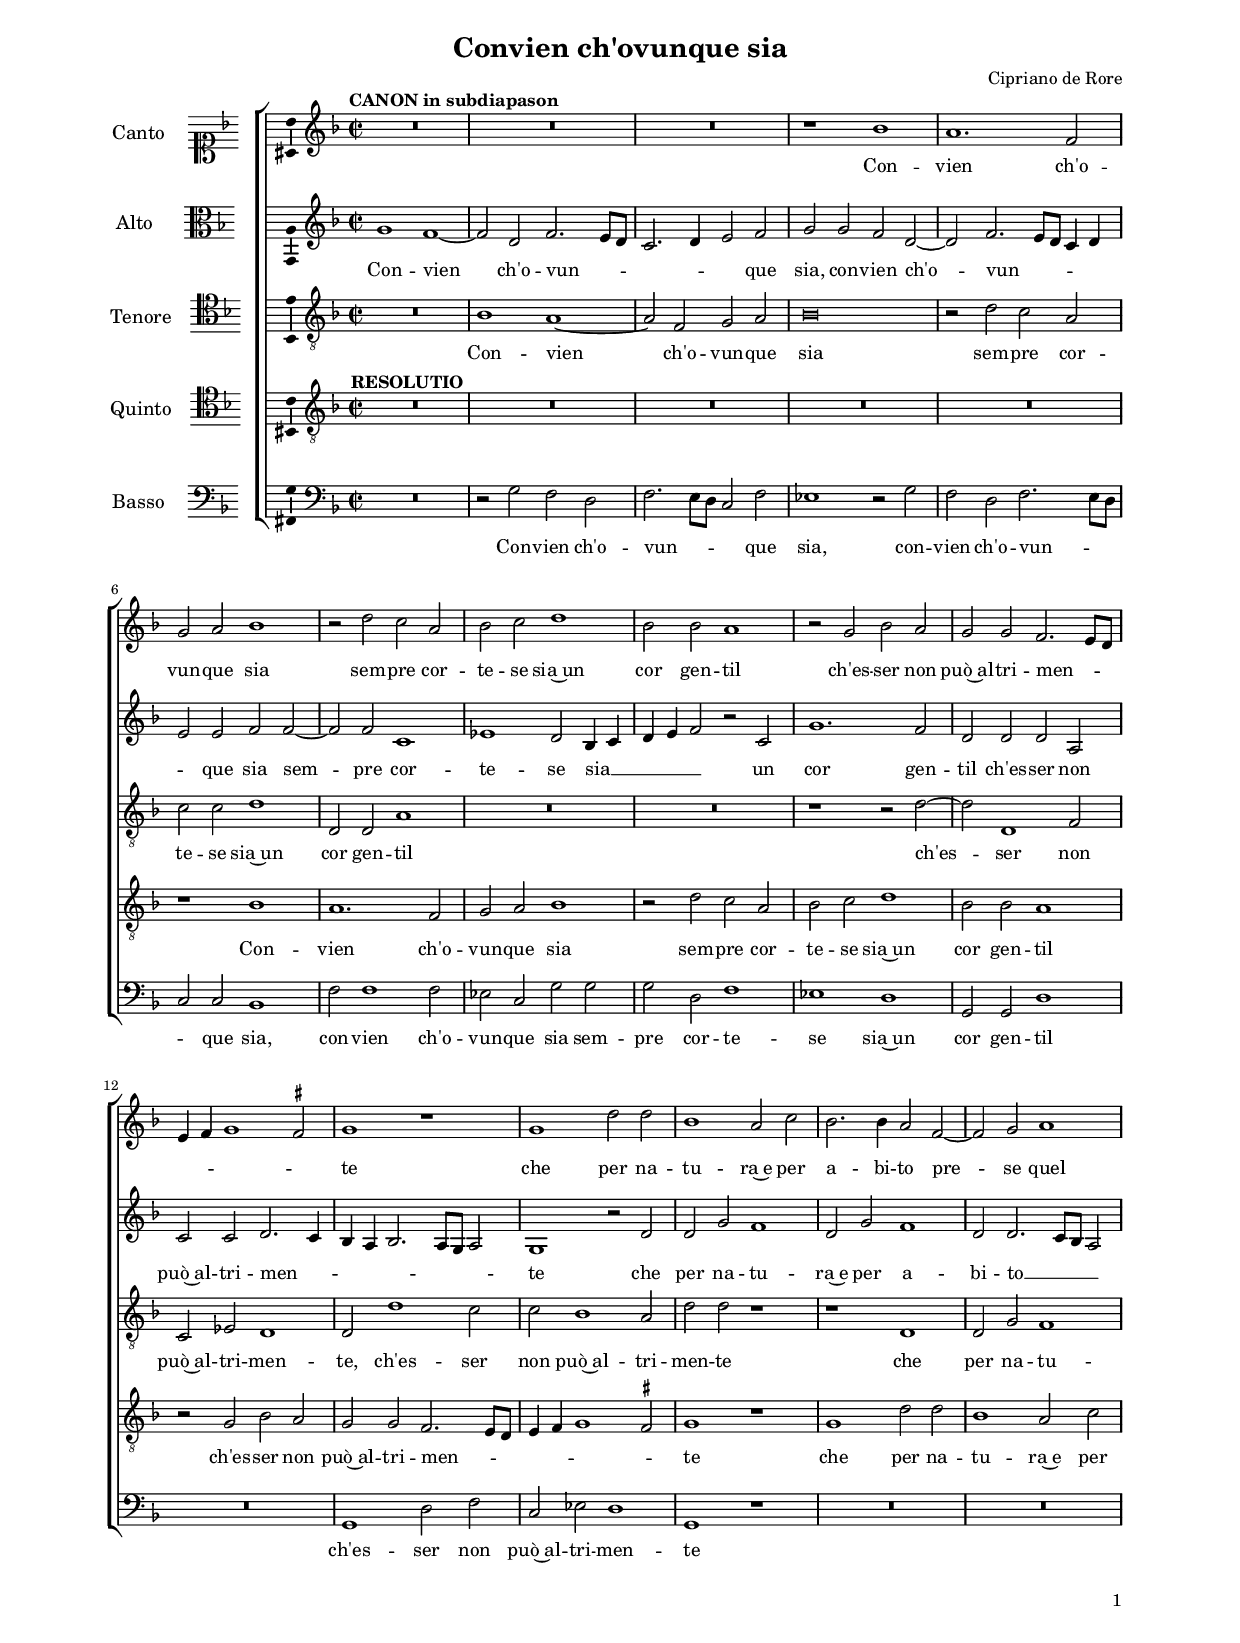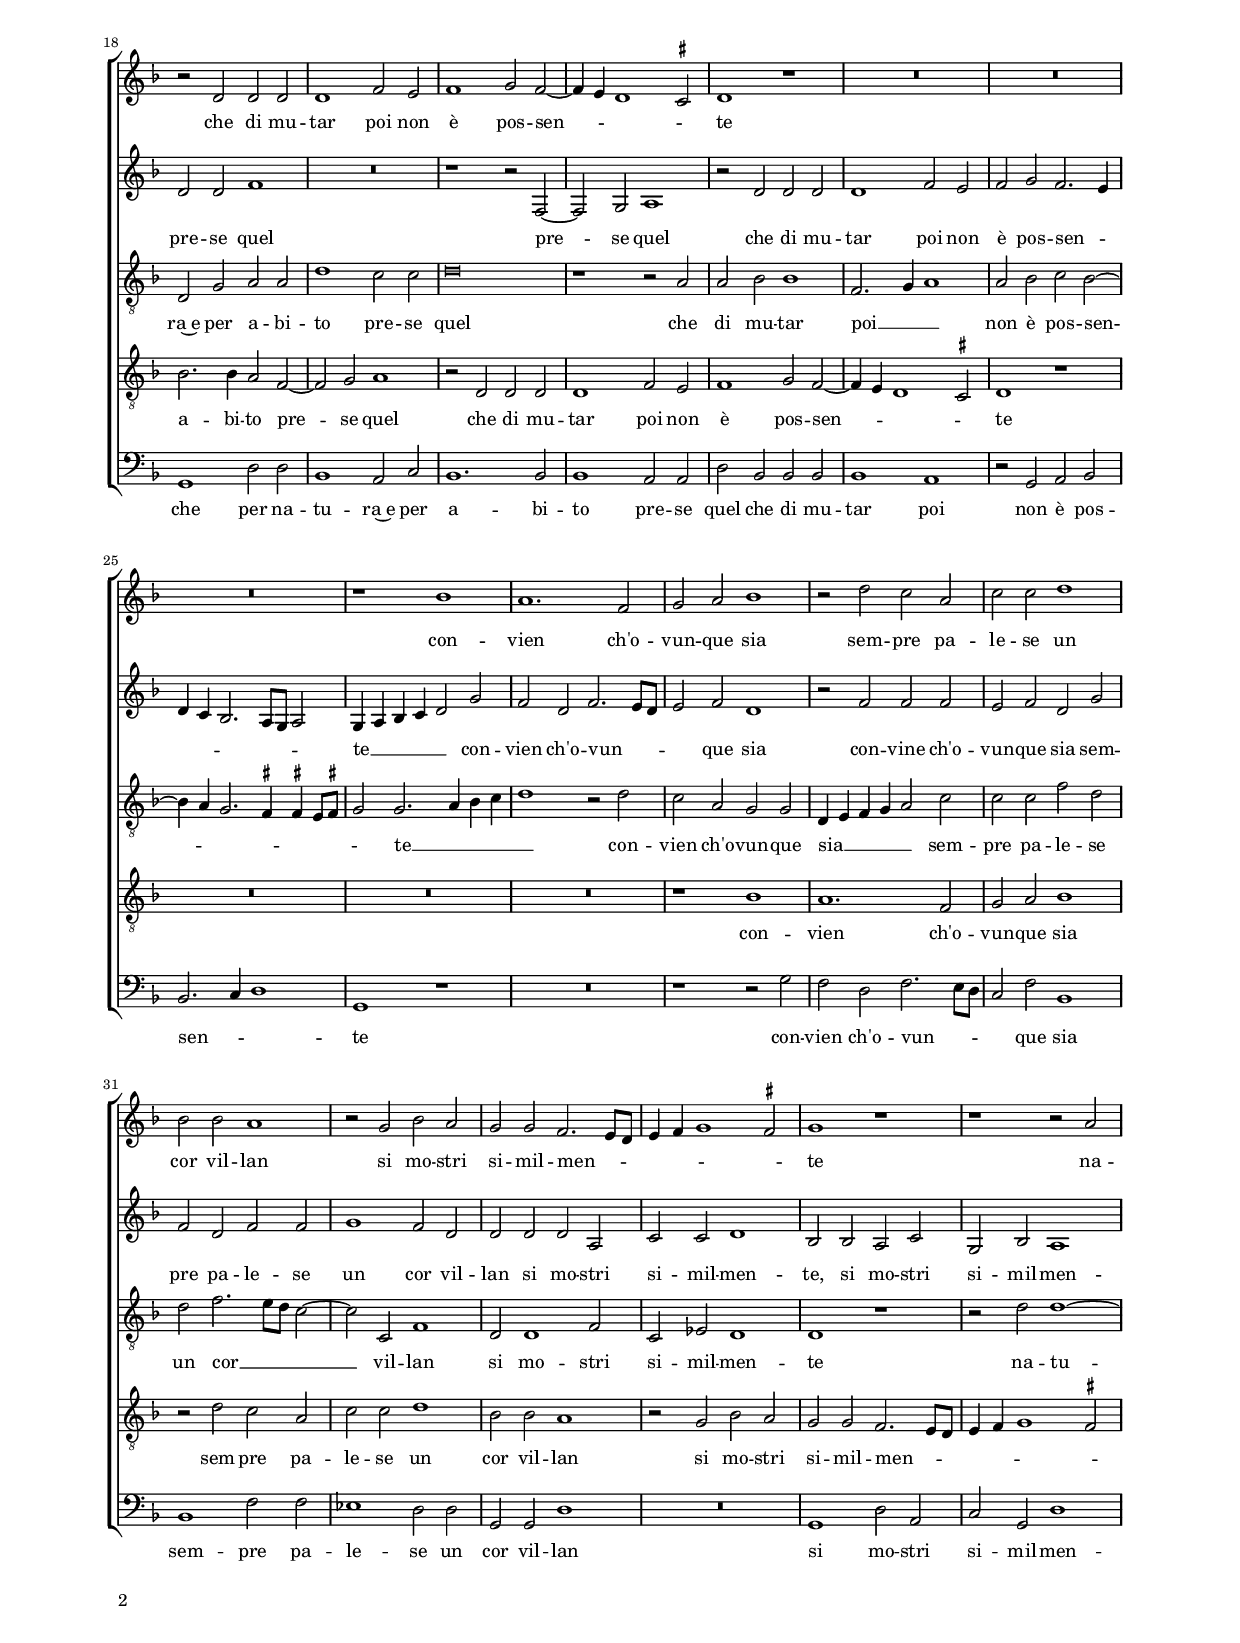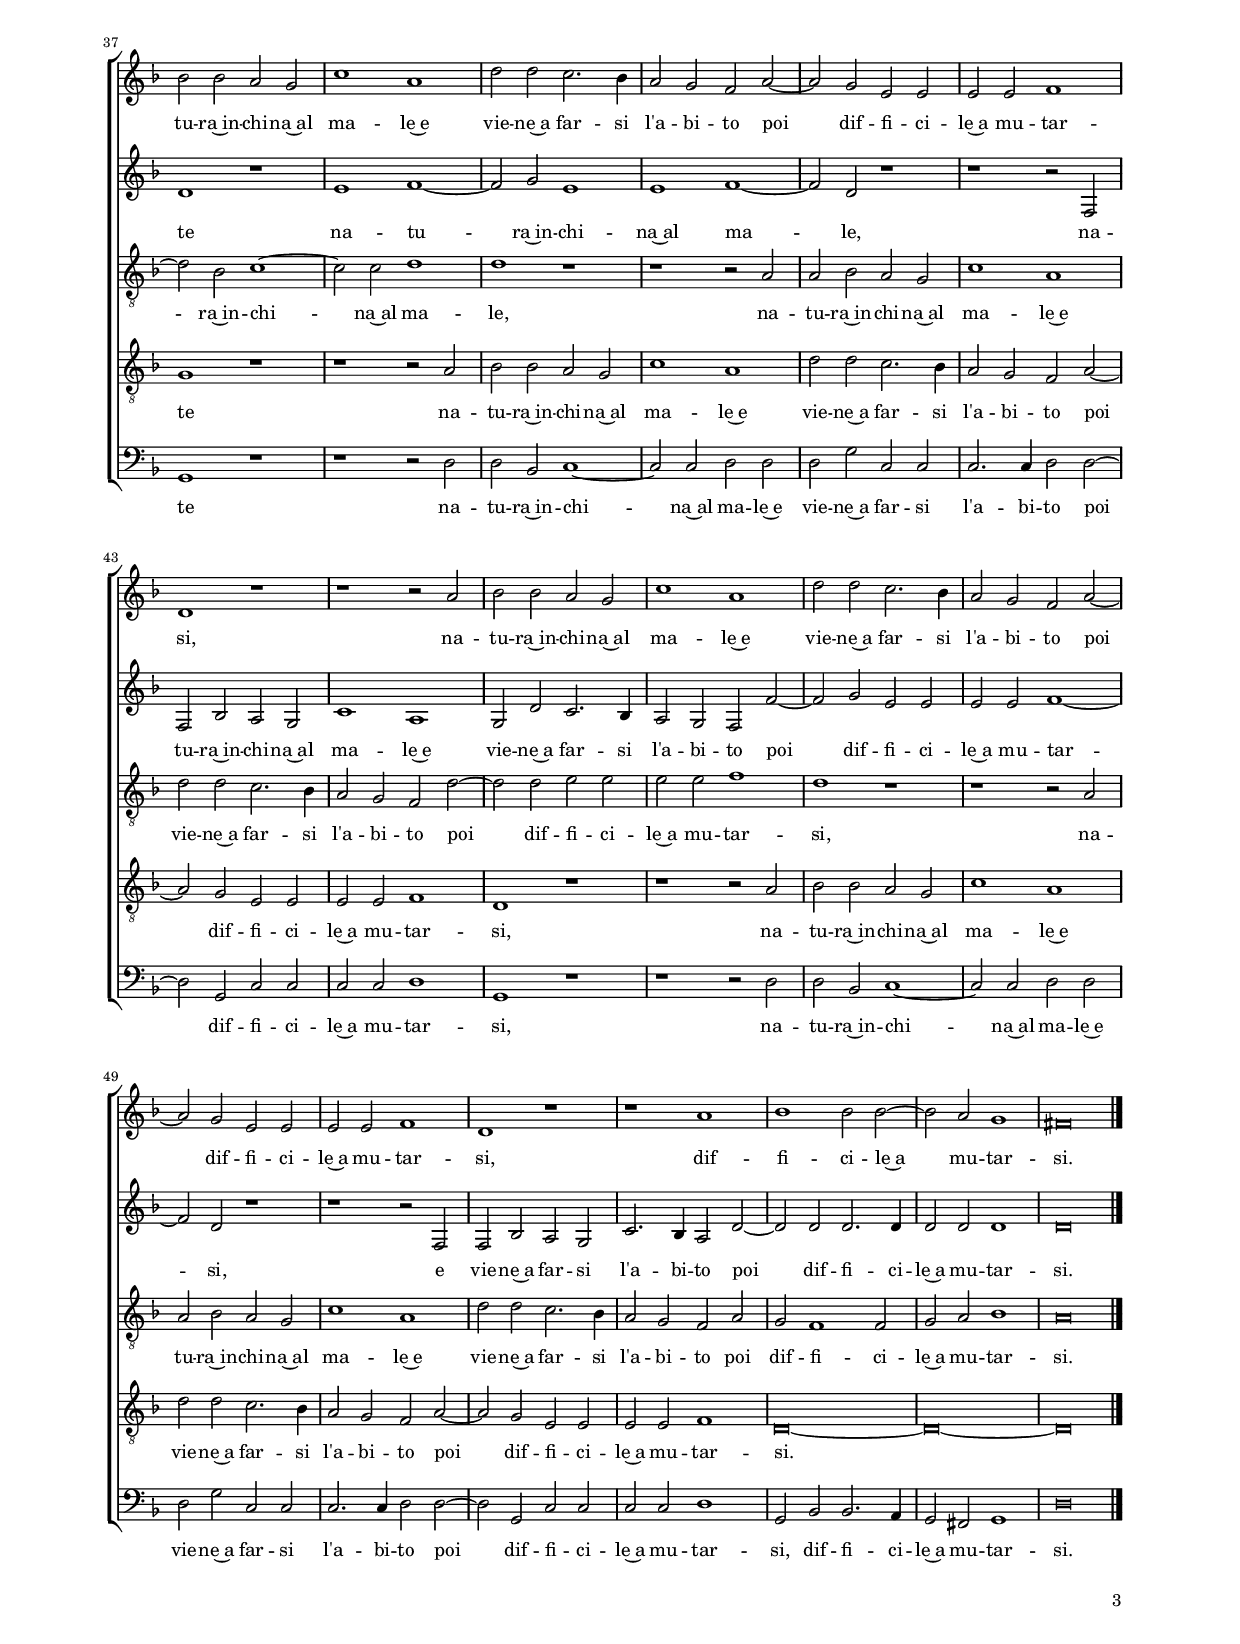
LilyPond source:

\header
{
  title="Convien ch'ovunque sia"
  composer="Cipriano de Rore"
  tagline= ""
}

\version "2.24.1"
\include "deutsch.ly"
#(set-global-staff-size 15)
% #(set-default-paper-size "letter")
#(ly:set-option 'point-and-click #f)


\paper
	{
	top-margin = 1.8 \cm
	bottom-margin = 1.2 \cm
	left-margin = 2 \cm
	right-margin = 2 \cm
	ragged-bottom = ##f
	ragged-last-bottom = ##f
	print-page-number = ##f
	system-system-spacing = #'((basic-distance . 16) (minimum-distance . 14) (padding . 5) (strechability . 150))
	oddFooterMarkup=\markup   \fill-line { "" \fromproperty #'page:page-number-string }
	evenFooterMarkup=\markup  \fill-line { \fromproperty #'page:page-number-string "" }
	last-bottom-spacing = #'((basic-distance . 12) (minimum-distance . 7) (padding . 4))
	systems-per-page = 3
%	min-systems-per-page = 3
	markup-system-spacing.basic-distance = #12
	}

	
global = {
	\key f \major
	\time 2/2 \set Score.measureLength = #(ly:make-moment 2/1)
	\skip 1*110 \bar "|."
	}

	ficta = { \once \set suggestAccidentals = ##t }

	forget = #(define-music-function (music) (ly:music?) #{
		\accidentalStyle forget
		$music
		\accidentalStyle default
		#})


incipitcantus = \markup { \score {
	{
	\set Staff.instrumentName = \markup { \fontsize #1 "Canto" }
	\key f \major
	\clef soprano
	s4 \bar ""
	}
	\layout  {
	raggedright = ##t
	indent = 1.6 \cm
	line-width = 2.2\cm
	\context { \Staff \remove Time_signature_engraver }
	\override Staff.Clef.Y-extent = #'(0 . 0)
	}} \hspace #1 }

      
incipitaltus = \markup { \score {
	{
	\set Staff.instrumentName = \markup { \fontsize #1 "Alto" }
	\key f \major
	\clef alto
	s4 \bar ""
	}
	\layout  {
	raggedright = ##t
	indent = 1.6 \cm
	line-width = 2.2\cm
	\context { \Staff \remove Time_signature_engraver }
	\override Staff.Clef.Y-extent = #'(0 . 0)
	}} \hspace #1 }


incipittenor = \markup { \score {
	{
	\set Staff.instrumentName = \markup { \fontsize #1 "Tenore" }
	\key f \major
	\clef tenor
	s4 \bar ""
	}
	\layout  {
	raggedright = ##t
	indent = 1.6 \cm
	line-width = 2.2\cm
	\context { \Staff \remove Time_signature_engraver }
	\override Staff.Clef.Y-extent = #'(0 . 0)
	}} \hspace #1 }
      
      
incipitquintus = \markup { \score {
	{
	\set Staff.instrumentName = \markup { \fontsize #1 "Quinto" }
	\key f \major
	\clef tenor
	s4 \bar ""
	}
	\layout  {
	raggedright = ##t
	indent = 1.6 \cm
	line-width = 2.2\cm
	\context { \Staff \remove Time_signature_engraver }
	\override Staff.Clef.Y-extent = #'(0 . 0)
	}} \hspace #1 }
      
      
incipitbassus = \markup { \score {
	{
	\set Staff.instrumentName = \markup { \fontsize #1 "Basso" }
	\key f \major
	\clef bass
	s4 \bar ""
	}
	\layout  {
	raggedright = ##t
	indent = 1.6 \cm
	line-width = 2.2\cm
	\context { \Staff \remove Time_signature_engraver }
	\override Staff.Clef.Y-extent = #'(0 . 0)
	}} \hspace #1 }


cantus =  \relative c''
	{
	R\breve^\markup { \hspace #10 \bold "CANON in subdiapason" }
	R\breve
	R\breve
	r1 b
%5
	a1. f2 |
	g2 a b1
	r2 d c a
	b2 c d1
	b2 b a1
%10
	r2 g b a |
	g2 g f2. e8 d
	e4 f g1 \ficta fis2
	g1 r
	g1 d'2 d
%15
	b1 a2 c |
	b2. b4 a2 f~
	f2 g a1
	r2 d, d d
	d1 f2 e
%20
	f1 g2 f~ |
	f4 e d1 \ficta cis2
	d1 r
	R\breve
	R\breve
%25
	R\breve |
	r1 b'
	a1. f2
	g2 a b1
	r2 d c a
%30
	c2 c d1 |
	b2 b a1
	r2 g b a
	g2 g f2. e8 d
	e4 f g1 \ficta fis2
%35
	g1 r |
	r1 r2 a
	b2 b a g
	c1 a
	d2 d c2. b4
%40
	a2 g f a~ |
	a2 g e e
	e2 e f1
	d1 r
	r1 r2 a'
%45
	b2 b a g |
	c1 a
	d2 d c2. b4
	a2 g f a~
	a2 g e e
%50
	e2 e f1 |
	d1 r
	r1 a'
	b1 b2 b~
	b2 a g1
%55
	fis\breve |
	}


altus =  \relative c'
	{
	g'1 f~
	f2 d f2. e8 d
	c2. d4 e2 f
	g2 g f d~
%5
	d2 f2. e8 d c4 d |
	e2 e f f~
	f2 f c1
	es1 d2 b4 c
	d4 e f2 r c
%10
	g'1. f2 |
	d2 d d a
	c2 c d2. c4
	b4 a b2. a8 g a2
	g1 r2 d'
%15
	d2 g f1 |
	d2 g f1
	d2 d2. c8 b a2
	d2 d f1
	R\breve
%20
	r1 r2 f,~ |
	f2 g a1
	r2 d d d
	d1 f2 e
	f2 g f2. e4
%25
	d4 c b2. a8 g a2 |
	g4 a b c d2 g
	f2 d f2. e8 d
	e2 f d1
	r2 f f f
%30
	e2 f d g |
	f2 d f f
	g1 f2 d
	d2 d d a
	c2 c d1
%35
	b2 b a c |
	g2 b a1
	d1 r
	e1 f~
	f2 g e1
%40
	e1 f~ |
	f2 d r1
	r1 r2 f,
	f2 b a g
	c1 a
%45
	g2 d' c2. b4 |
	a2 g f f'~
	f2 g e e
	e2 e f1~
	f2 d r1
%50
	r1 r2 f, |
	f2 b a g
	c2. b4 a2 d~
	d2 d d2. d4
	d2 d d1
%55
	d\breve |
	}


tenor =  \relative c'
	{
	R\breve
	b1 a~
	a2 f g a
	b\breve
%5
	r2 d c a |
	c2 c d1
	d,2 d a'1
	R\breve
	R\breve
%10
	r1 r2 d~ |
	d2 d,1 f2
	c2 es d1
	d2 d'1 c2
	c2 b1 a2
%15
	d2 d r1 |
	r1 d,
	d2 g f1
	d2 g a a
	d1 c2 c
%20
	d\breve |
	r1 r2 a
	a2 b b1
	f2. g4 a1
	a2 b c b~
%25
	b4 a g2. \ficta fis4 \ficta fis! e8 \ficta fis! |
	g2 g2. a4 b c
	d1 r2 d
	c2 a g g
	d4 e f g a2 c
%30
	c2 c f d |
	d2 f2. e8 d c2~
	c2 c, f1
	d2 d1 f2
	c2 es d1
%35
	d1 r |
	r2 d' d1~
	d2 b c1~
	c2 c d1
	d1 r
%40
	r1 r2 a |
	a2 b a g
	c1 a
	d2 d c2. b4
	a2 g f d'~
%45
	d2 d e e |
	e2 e f1
	d1 r
	r1 r2 a
	a2 b a g
%50
	c1 a |
	d2 d c2. b4
	a2 g f a
	g2 f1 f2
	g2 a b1
%55
	a\breve |
	}


quintus  =  \relative c'
	{
	R\breve^\markup { \hspace #-2 \bold "RESOLUTIO" }
	R\breve
	R\breve
	R\breve
%5
	R\breve |
	r1 b
	a1. f2
	g2 a b1
	r2 d c a
%10
	b2 c d1 |
	b2 b a1
	r2 g b a
	g2 g f2. e8 d
	e4 f g1 \ficta fis2
%15
	g1 r |
	g1 d'2 d
	b1 a2 c
	b2. b4 a2 f~
	f2 g a1
%20
	r2 d, d d |
	d1 f2 e
	f1 g2 f~
	f4 e d1 \ficta cis!2
	d1 r
%25
	R\breve |
	R\breve
	R\breve
	r1 b'
	a1. f2
%30
	g2 a b1 |
	r2 d c a
	c2 c d1
	b2 b a1
	r2 g b a
%35
	g2 g f2. e8 d |
	e4 f g1 \ficta fis2
	g1 r
	r1 r2 a
	b2 b a g
%40
	c1 a |
	d2 d c2. b4
	a2 g f a~
	a2 g e e
	e2 e f1
%45
	d1 r |
	r1 r2 a'
	b2 b a g
	c1 a
	d2 d c2. b4
%50
	a2 g f a~ |
	a2 g e e
	e2 e f1
	d\breve~
	d\breve~
%55
	d\breve |
	}


bassus  =  \relative c
	{
	R\breve
	r2 g' f d
	f2. e8 d c2 f
	es1 r2 g
%5
	f2 d f2. e8 d |
	c2 c b1
	f'2 f1 f2
	es2 c g' g
	g2 d f1
%10
	es1 d |
	g,2 g d'1
	R\breve
	g,1 d'2 f
	c2 es d1
%15
	g,1 r |
	R\breve
	R\breve
	g1 d'2 d
	b1 a2 c
%20
	b1. b2 |
	b1 a2 a
	d2 b b b
	b1 a
	r2 g a b
%25
	b2. c4 d1 |
	g,1 r
	R\breve
	r1 r2 g'
	f2 d f2. e8 d
%30
	c2 f b,1 |
	b1 f'2 f
	es1 d2 d
	g,2 g d'1
	R\breve
%35
	g,1 d'2 a |
	c2 g d'1
	g,1 r
	r1 r2 d'
	d2 b c1~
%40
	c2 c d d |
	d2 g c, c
	c2. c4 d2 d~
	d2 g, c c
	c2 c d1
%45
	g,1 r |
	r1 r2 d'
	d2 b c1~
	c2 c d d
	d2 g c, c
%50
	c2. c4 d2 d~ |
	d2 g, c c
	c2 c d1
	g,2 b b2. a4
	g2 fis g1
%55
	d'\breve |
	}


lyricscantus = \lyricmode {
	Con -- vien ch'o -- vun -- que sia
	sem -- pre cor -- te -- se sia~un cor gen -- til 
	ch'es -- ser non può~al -- tri -- men -- _ _ _ _ _ _ te
	che per na -- tu -- ra~e per a -- bi -- to pre -- se
	quel che di mu -- tar poi non è pos -- sen -- _ _ _ te
	con -- vien ch'o -- vun -- que sia
	sem -- pre pa -- le -- se
	un cor vil -- lan si mo -- stri si -- mil -- men -- _ _ _ _ _ _ te
	na -- tu -- ra~in -- chi -- na~al ma -- le~e vie -- ne~a far -- si
	l'a -- bi -- to poi dif -- fi -- ci -- le~a mu -- tar -- si,
	na -- tu -- ra~in -- chi -- na~al ma -- le~e vie -- ne~a far -- si
	l'a -- bi -- to poi dif -- fi -- ci -- le~a mu -- tar -- si,
	dif -- fi -- ci -- le~a mu -- tar -- si.
	}


lyricsaltus = \lyricmode {
	Con -- vien ch'o -- vun -- _ _ _ _ _ que sia,
	con -- vien ch'o -- vun -- _ _ _ _ _ que sia
	sem -- pre cor -- te -- se sia __ _ _ _ _
	un cor gen -- til ch'es -- ser non può~al -- tri -- men -- _ _ _ _ _ _ _ te
	che per na -- tu -- ra~e per a -- bi -- to __ _ _ _ pre -- se
	quel
	pre -- se
	quel che di mu -- tar poi non è pos -- sen -- _ _ _ _ _ _ _ te __ _ _ _ _
	con -- vien ch'o -- vun -- _ _ _ que sia
	con -- vine ch'o -- vun -- que sia
	sem -- pre pa -- le -- se
	un cor vil -- lan si mo -- stri si -- mil -- men -- te,
	si mo -- stri si -- mil -- men -- te
	na -- tu -- ra~in -- chi -- na~al ma -- le,
	na -- tu -- ra~in -- chi -- na~al ma -- le~e vie -- ne~a far -- si
	l'a -- bi -- to poi dif -- fi -- ci -- le~a mu -- tar -- si,
	e vie -- ne~a far -- si l'a -- bi -- to poi dif -- fi -- ci -- le~a mu -- tar -- si.
	}


lyricstenor = \lyricmode {
	Con -- vien ch'o -- vun -- que sia
	sem -- pre cor -- te -- se sia~un cor gen -- til 
	ch'es -- ser non può~al -- tri -- men -- te,
	ch'es -- ser non può~al -- tri -- men -- te
	che per na -- tu -- ra~e per a -- bi -- to pre -- se
	quel che di mu -- tar poi __ _ _ non è pos -- sen -- _ _ _ _ _ _ _ te __ _ _ _ _
	con -- vien ch'o -- vun -- que sia __ _ _ _ _
	sem -- pre pa -- le -- se
	un cor __ _ _ _ vil -- lan si mo -- stri si -- mil -- men -- te
	na -- tu -- ra~in -- chi -- na~al ma -- le,
	na -- tu -- ra~in -- chi -- na~al ma -- le~e vie -- ne~a far -- si
	l'a -- bi -- to poi dif -- fi -- ci -- le~a mu -- tar -- si,
	na -- tu -- ra~in -- chi -- na~al ma -- le~e vie -- ne~a far -- si 
	l'a -- bi -- to poi dif -- fi -- ci -- le~a mu -- tar -- si.
	}


lyricsquintus = \lyricmode {
	Con -- vien ch'o -- vun -- que sia
	sem -- pre cor -- te -- se sia~un cor gen -- til 
	ch'es -- ser non può~al -- tri -- men -- _ _ _ _ _ _ te
	che per na -- tu -- ra~e per a -- bi -- to pre -- se
	quel che di mu -- tar poi non è pos -- sen -- _ _ _ te
	con -- vien ch'o -- vun -- que sia
	sem -- pre pa -- le -- se
	un cor vil -- lan si mo -- stri si -- mil -- men -- _ _ _ _ _ _ te
	na -- tu -- ra~in -- chi -- na~al ma -- le~e vie -- ne~a far -- si
	l'a -- bi -- to poi dif -- fi -- ci -- le~a mu -- tar -- si,
	na -- tu -- ra~in -- chi -- na~al ma -- le~e vie -- ne~a far -- si
	l'a -- bi -- to poi dif -- fi -- ci -- le~a mu -- tar -- si.
	}


lyricsbassus = \lyricmode {
	Con -- vien ch'o -- vun -- _ _ _ que sia,
	con -- vien ch'o -- vun -- _ _ _ que sia,
	con -- vien ch'o -- vun -- que sia
	sem -- pre cor -- te -- se sia~un cor gen -- til 
	ch'es -- ser non può~al -- tri -- men -- te
	che per na -- tu -- ra~e per a -- bi -- to pre -- se
	quel che di mu -- tar poi non è pos -- sen -- _ _ te
	con -- vien ch'o -- vun -- _ _ _ que sia
	sem -- pre pa -- le -- se
	un cor vil -- lan si mo -- stri si -- mil -- men -- te
	na -- tu -- ra~in -- chi -- na~al ma -- le~e vie -- ne~a far -- si
	l'a -- bi -- to poi dif -- fi -- ci -- le~a mu -- tar -- si,
	na -- tu -- ra~in -- chi -- na~al ma -- le~e vie -- ne~a far -- si
	l'a -- bi -- to poi dif -- fi -- ci -- le~a mu -- tar -- si,
	dif -- fi -- ci -- le~a mu -- tar -- si.
	}


\score
{  
	\transpose c c {
	\new ChoirStaff \with { \override StaffGrouper.staff-staff-spacing.basic-distance = #12 }
	<<

	\new Staff << \global
	\new Voice="v1" {
		\set Staff.instrumentName=\incipitcantus
%		\set Staff.instrumentName= "S"
		\set Staff.midiInstrument = "reed organ"
		\clef violin
		\cantus }
	\new Lyrics \lyricsto "v1" {\lyricscantus }
	>>


	\new Staff << \global
	\new Voice="v2" {
		\set Staff.instrumentName=\incipitaltus
%		\set Staff.instrumentName= "A"
		\set Staff.midiInstrument = "reed organ"
		\clef violin 
		\altus}
	\new Lyrics \lyricsto "v2" {\lyricsaltus }
	>>


	\new Staff << \global
	\new Voice="v3" {
		\set Staff.instrumentName=\incipittenor
%		\set Staff.instrumentName= "T"
		\set Staff.midiInstrument = "reed organ"
		\clef "G_8"
		\tenor }
	\new Lyrics \lyricsto "v3" {\lyricstenor }
	>>


	\new Staff << \global
	\new Voice="v5" {
		\set Staff.instrumentName=\incipitquintus
%		\set Staff.instrumentName= "Q"
		\set Staff.midiInstrument = "reed organ"
		\clef "G_8"
		\quintus}
	\new Lyrics \lyricsto "v5" {\lyricsquintus }
	>>


	\new Staff << \global
	\new Voice="v4" {
		\set Staff.instrumentName=\incipitbassus
%		\set Staff.instrumentName= "B"
		\set Staff.midiInstrument = "reed organ"
		\clef bass 
		\bassus }
	\new Lyrics \lyricsto "v4" {\lyricsbassus}
	>>

	>>
	} % transpose

	\layout
	{
	indent = 2.5\cm
	\context { \Lyrics \override VerticalAxisGroup.nonstaff-relatedstaff-spacing.padding = #1.5 }
%	\context { \Lyrics \override LyricText.font-size = #1 }
	\context { \Staff \override TimeSignature.break-visibility = #end-of-line-invisible }
	\context { \Staff \consists Ambitus_engraver }
	\context { \Score \override BarNumber.padding = #2 }
	\context { \Voice \override NoteHead.style = #'baroque }
	}

\midi
	{
	\tempo 2 = 90
	}

}


% EOF
